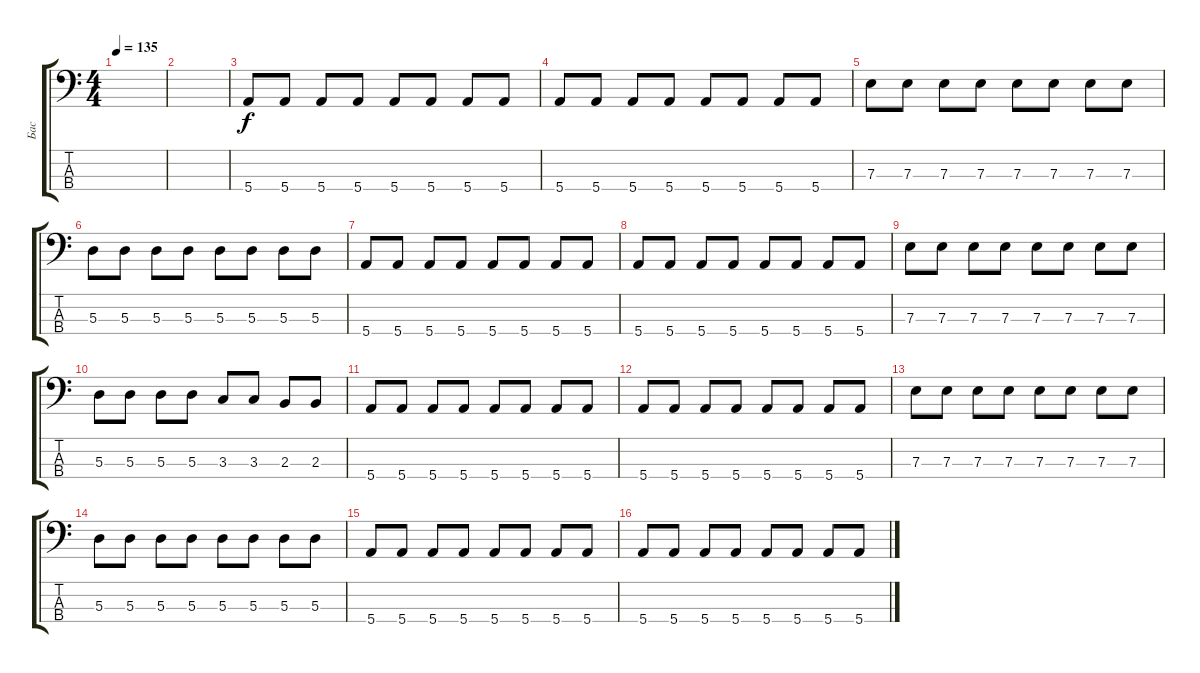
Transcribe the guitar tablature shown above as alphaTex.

\track ("Бас" "Бас") {instrument electricbassfinger}
\staff {score tabs}
\tuning (G2 D2 A1 E1) {hide}
\ts (4 4)
\tempo 135
\clef f4
\ks c
|
|
5.4.8 5.4.8 5.4.8 5.4.8 5.4.8 5.4.8 5.4.8 5.4.8 |
5.4.8 5.4.8 5.4.8 5.4.8 5.4.8 5.4.8 5.4.8 5.4.8 |
7.3.8 7.3.8 7.3.8 7.3.8 7.3.8 7.3.8 7.3.8 7.3.8 |
5.3.8 5.3.8 5.3.8 5.3.8 5.3.8 5.3.8 5.3.8 5.3.8 |
5.4.8 5.4.8 5.4.8 5.4.8 5.4.8 5.4.8 5.4.8 5.4.8 |
5.4.8 5.4.8 5.4.8 5.4.8 5.4.8 5.4.8 5.4.8 5.4.8 |
7.3.8 7.3.8 7.3.8 7.3.8 7.3.8 7.3.8 7.3.8 7.3.8 |
5.3.8 5.3.8 5.3.8 5.3.8 3.3.8 3.3.8 2.3.8 2.3.8 |
5.4.8 5.4.8 5.4.8 5.4.8 5.4.8 5.4.8 5.4.8 5.4.8 |
5.4.8 5.4.8 5.4.8 5.4.8 5.4.8 5.4.8 5.4.8 5.4.8 |
7.3.8 7.3.8 7.3.8 7.3.8 7.3.8 7.3.8 7.3.8 7.3.8 |
5.3.8 5.3.8 5.3.8 5.3.8 5.3.8 5.3.8 5.3.8 5.3.8 |
5.4.8 5.4.8 5.4.8 5.4.8 5.4.8 5.4.8 5.4.8 5.4.8 |
5.4.8 5.4.8 5.4.8 5.4.8 5.4.8 5.4.8 5.4.8 5.4.8
